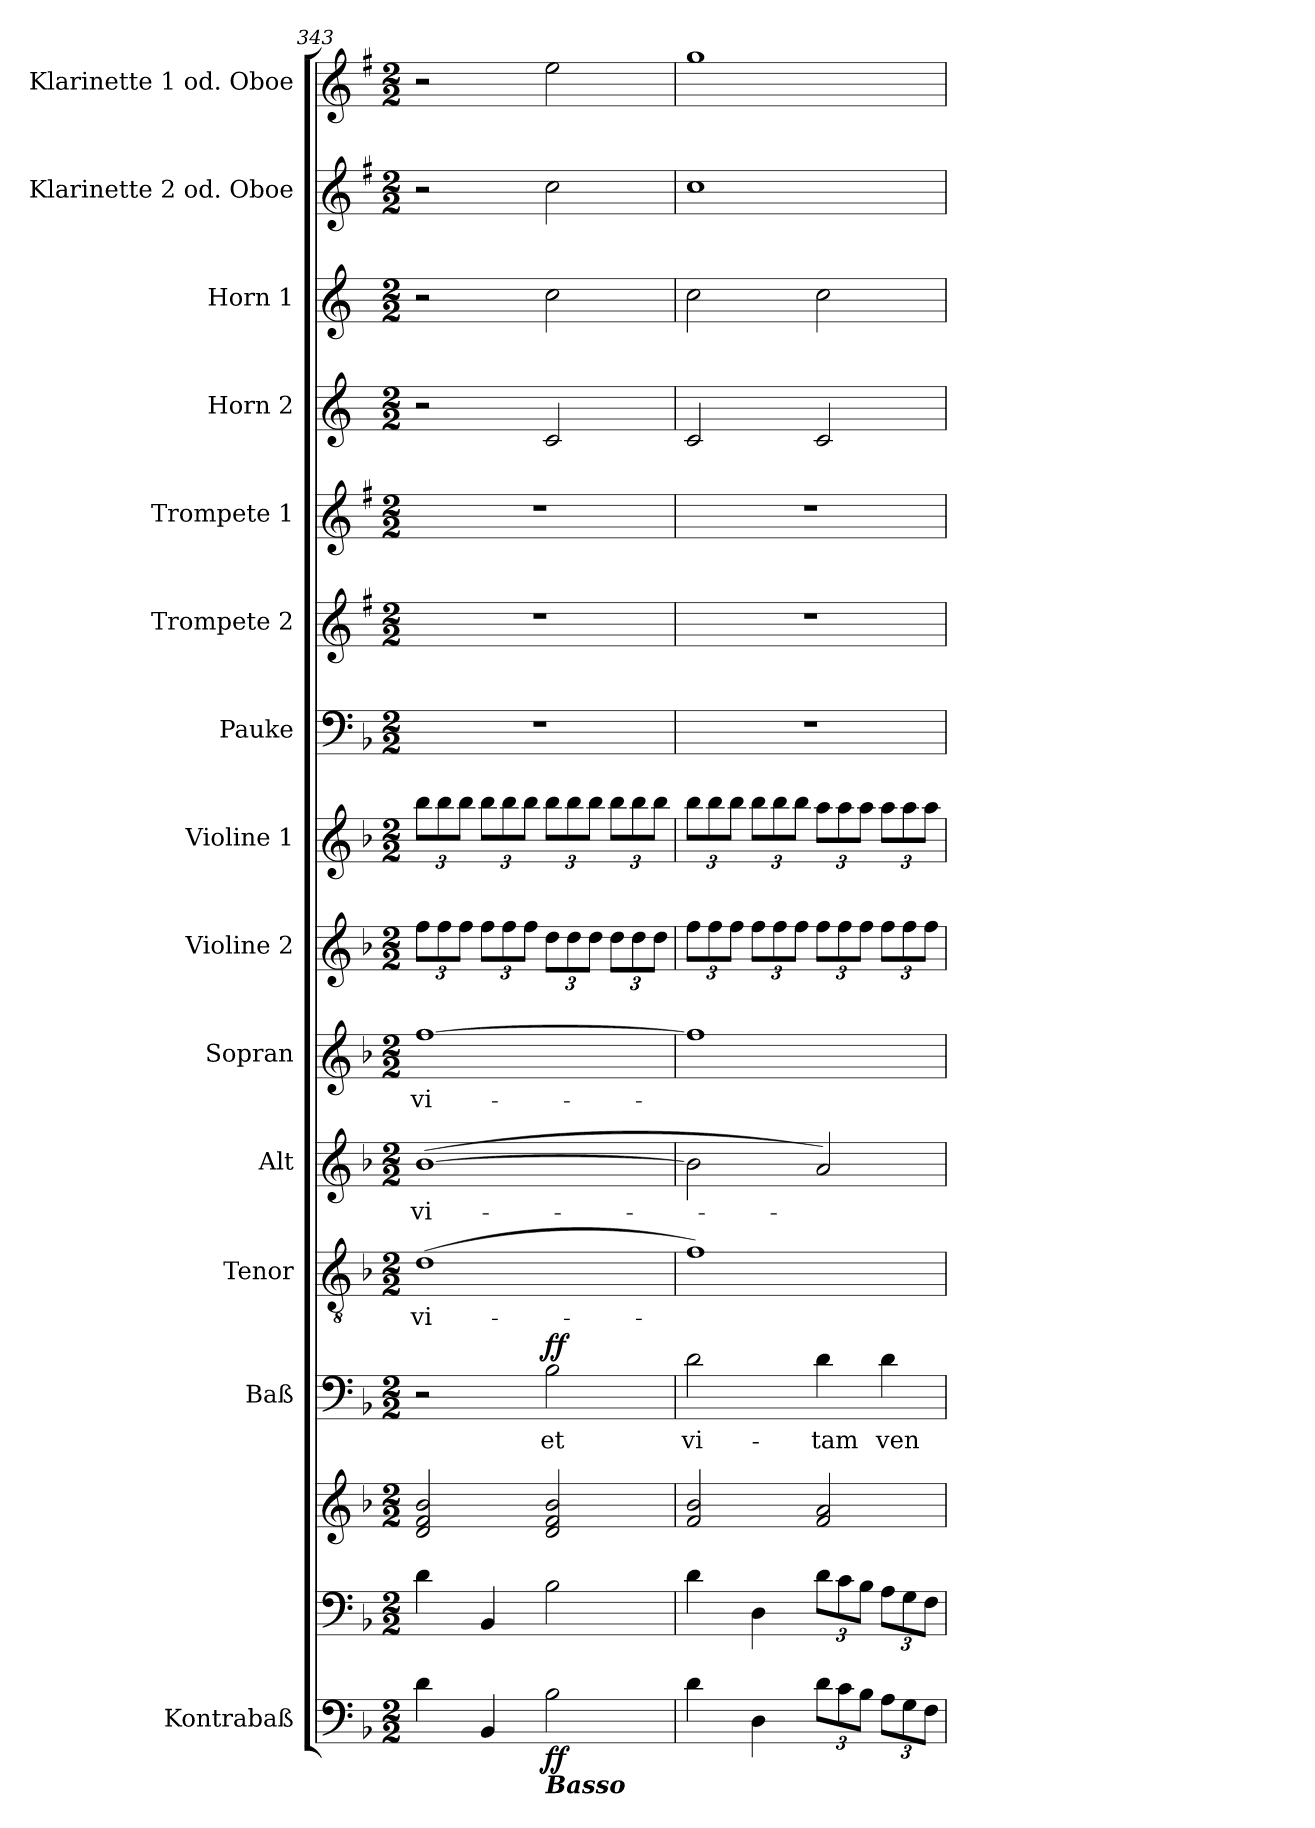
**kern	**dynam	**kern	**kern	**kern	**text	**dynam	**kern	**text	**kern	**text	**kern	**text	**kern	**kern	**kern	**kern	**kern	**kern	**kern	**kern	**kern
*part15	*part15	*part14	*part14	*part13	*part13	*part13	*part12	*part12	*part11	*part11	*part10	*part10	*part9	*part8	*part7	*part6	*part5	*part4	*part3	*part2	*part1
*staff16	*staff16	*staff15	*staff14	*staff13	*staff13	*staff13	*staff12	*staff12	*staff11	*staff11	*staff10	*staff10	*staff9	*staff8	*staff7	*staff6	*staff5	*staff4	*staff3	*staff2	*staff1
*I"Kontrabaß	*	*	*	*I"Baß	*	*	*I"Tenor	*	*I"Alt	*	*I"Sopran	*	*I"Violine 2	*I"Violine 1	*I"Pauke	*I"Trompete 2	*I"Trompete 1	*I"Horn 2	*I"Horn 1	*I"Klarinette 2 od. Oboe	*I"Klarinette 1 od. Oboe
*	*	*	*	*	*	*	*	*	*	*	*	*	*	*	*	*I'Tpt	*I'Tpt	*I'Hn	*I'Hn	*	*
*clefF4	*	*clefF4	*clefG2	*clefF4	*	*	*clefGv2	*	*clefG2	*	*clefG2	*	*clefG2	*clefG2	*clefF4	*clefG2	*clefG2	*clefG2	*clefG2	*clefG2	*clefG2
*ITrd7c12	*	*	*	*	*	*	*	*	*	*	*	*	*	*	*	*ITrd1c2	*ITrd1c2	*ITrd4c7	*ITrd4c7	*ITrd1c2	*ITrd1c2
*k[b-]	*	*k[b-]	*k[b-]	*k[b-]	*	*	*k[b-]	*	*k[b-]	*	*k[b-]	*	*k[b-]	*k[b-]	*k[b-]	*k[b-]	*k[b-]	*k[b-]	*k[b-]	*k[b-]	*k[b-]
*F:	*	*F:	*F:	*F:	*	*	*F:	*	*F:	*	*F:	*	*F:	*F:	*F:	*F:	*F:	*F:	*F:	*F:	*F:
*M2/2	*	*M2/2	*M2/2	*M2/2	*	*	*M2/2	*	*M2/2	*	*M2/2	*	*M2/2	*M2/2	*M2/2	*M2/2	*M2/2	*M2/2	*M2/2	*M2/2	*M2/2
=343	=343	=343	=343	=343	=343	=343	=343	=343	=343	=343	=343	=343	=343	=343	=343	=343	=343	=343	=343	=343	=343
!	!	!	!	!	!	!	!	!LO:LY:b	!	!LO:LY:b	!	!LO:LY:b	!	!	!	!	!	!	!	!	!
*	*	*	*	*	*	*	*	*	*	*	*	*	*Xbrackettup	*Xbrackettup	*	*	*	*	*	*	*
4D\	.	4d\	2d/ 2f/ 2b-/	2r	.	.	(>1d	vi-	(>[1b-	vi-	[1ff	vi-	12ff\L	12bb-\L	1r	1r	1r	2r	2r	2r	2r
.	.	.	.	.	.	.	.	.	.	.	.	.	12ff\	12bb-\	.	.	.	.	.	.	.
.	.	.	.	.	.	.	.	.	.	.	.	.	12ff\J	12bb-\J	.	.	.	.	.	.	.
4BBB-/	.	4BB-/	.	.	.	.	.	.	.	.	.	.	12ff\L	12bb-\L	.	.	.	.	.	.	.
.	.	.	.	.	.	.	.	.	.	.	.	.	12ff\	12bb-\	.	.	.	.	.	.	.
.	.	.	.	.	.	.	.	.	.	.	.	.	12ff\J	12bb-\J	.	.	.	.	.	.	.
!LO:TX:b:Bi:t=Basso	!	!	!	!	!	!	!	!	!	!	!	!	!	!	!	!	!	!	!	!	!
!	!LO:DY:b	!	!	!	!LO:LY:b	!LO:DY:a	!	!	!	!	!	!	!	!	!	!	!	!	!	!	!
2BB-\	ff	2B-\	2d/ 2f/ 2b-/	2B-\	et	ff	.	.	.	.	.	.	12dd\L	12bb-\L	.	.	.	2F/	2f\	2b-\	2dd\
.	.	.	.	.	.	.	.	.	.	.	.	.	12dd\	12bb-\	.	.	.	.	.	.	.
.	.	.	.	.	.	.	.	.	.	.	.	.	12dd\J	12bb-\J	.	.	.	.	.	.	.
.	.	.	.	.	.	.	.	.	.	.	.	.	12dd\L	12bb-\L	.	.	.	.	.	.	.
.	.	.	.	.	.	.	.	.	.	.	.	.	12dd\	12bb-\	.	.	.	.	.	.	.
.	.	.	.	.	.	.	.	.	.	.	.	.	12dd\J	12bb-\J	.	.	.	.	.	.	.
=344	=344	=344	=344	=344	=344	=344	=344	=344	=344	=344	=344	=344	=344	=344	=344	=344	=344	=344	=344	=344	=344
!	!	!	!	!	!LO:LY:b	!	!	!	!	!	!	!	!	!	!	!	!	!	!	!	!
4D\	.	4d\	2f/ 2b-/	2d\	vi-	.	1f)	.	2b-\]	.	1ff]	.	12ff\L	12bb-\L	1r	1r	1r	2F/	2f\	1b-	1ff
.	.	.	.	.	.	.	.	.	.	.	.	.	12ff\	12bb-\	.	.	.	.	.	.	.
.	.	.	.	.	.	.	.	.	.	.	.	.	12ff\J	12bb-\J	.	.	.	.	.	.	.
4DD\	.	4D\	.	.	.	.	.	.	.	.	.	.	12ff\L	12bb-\L	.	.	.	.	.	.	.
.	.	.	.	.	.	.	.	.	.	.	.	.	12ff\	12bb-\	.	.	.	.	.	.	.
.	.	.	.	.	.	.	.	.	.	.	.	.	12ff\J	12bb-\J	.	.	.	.	.	.	.
!	!	!	!	!	!LO:LY:b	!	!	!	!	!	!	!	!	!	!	!	!	!	!	!	!
12D\L	.	12d\L	2f/ 2a/	4d\	-tam	.	.	.	2a/)	.	.	.	12ff\L	12aa\L	.	.	.	2F/	2f\	.	.
12C\	.	12c\	.	.	.	.	.	.	.	.	.	.	12ff\	12aa\	.	.	.	.	.	.	.
12BB-\J	.	12B-\J	.	.	.	.	.	.	.	.	.	.	12ff\J	12aa\J	.	.	.	.	.	.	.
!	!	!	!	!	!LO:LY:b	!	!	!	!	!	!	!	!	!	!	!	!	!	!	!	!
12AA\L	.	12A\L	.	4d\	ven-	.	.	.	.	.	.	.	12ff\L	12aa\L	.	.	.	.	.	.	.
12GG\	.	12G\	.	.	.	.	.	.	.	.	.	.	12ff\	12aa\	.	.	.	.	.	.	.
12FF\J	.	12F\J	.	.	.	.	.	.	.	.	.	.	12ff\J	12aa\J	.	.	.	.	.	.	.
=	=	=	=	=	=	=	=	=	=	=	=	=	=	=	=	=	=	=	=	=	=
*-	*-	*-	*-	*-	*-	*-	*-	*-	*-	*-	*-	*-	*-	*-	*-	*-	*-	*-	*-	*-	*-
